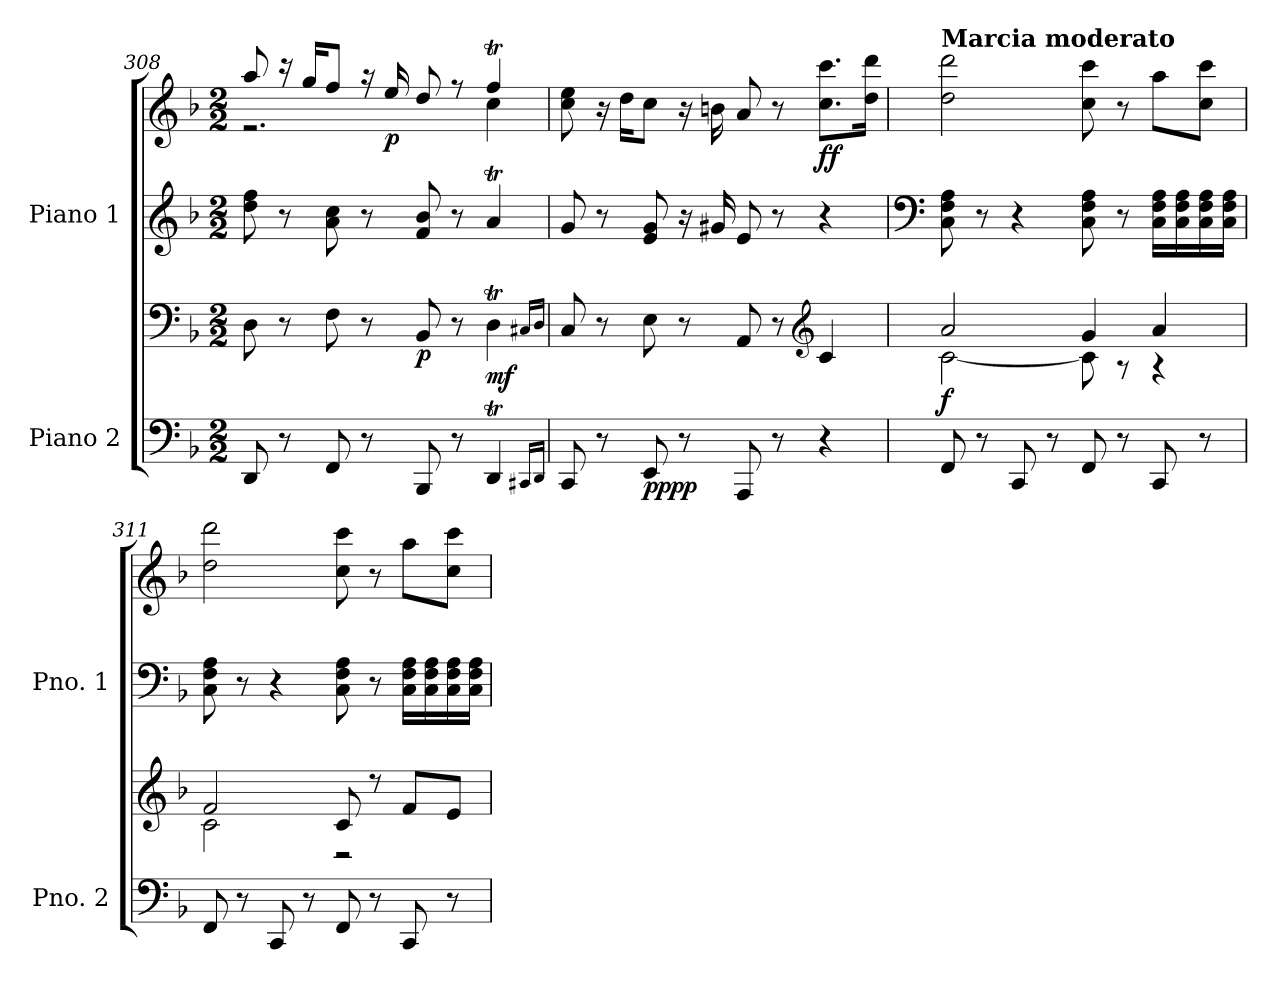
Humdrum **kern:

**kern	**kern	**dynam	**kern	**kern	**dynam
*part2	*part2	*part2	*part1	*part1	*part1
*staff4	*staff3	*staff3/4	*staff2	*staff1	*staff1/2
*I"Piano 2	*	*	*I"Piano 1	*	*
*I'Pno. 2	*	*	*I'Pno. 1	*	*
*clefF4	*clefF4	*	*clefG2	*clefG2	*
*k[b-]	*k[b-]	*	*k[b-]	*k[b-]	*
*M2/2	*M2/2	*	*M2/2	*M2/2	*
=308	=308	=308	=308	=308	=308
*	*	*	*	*^	*
8DD/	8D\	.	8dd\ 8ff\	8aa/	2.r	.
8r	8r	.	8r	16r	.	.
.	.	.	.	16gg/KL	.	.
8FF/	8F\	.	8a\ 8cc\	8ff/J	.	.
8r	8r	.	8r	16r	.	.
!	!	!	!	!	!	!LO:DY:b
.	.	.	.	16ee/	.	p
!	!	!LO:DY:b	!	!	!	!
8BBB-/	8BB-/	p	8f/ 8b-/	8dd/	.	.
8r	8r	.	8r	8r	.	.
!	!	!LO:DY:b	!	!	!	!
4DDT/	4DT\	mf	4at/	4ffT/	4ccTTT\	.
*	*	*	*	*v	*v	*
16qCC#X/LL	16qC#X/LL	.	.	.	.
16qDD/JJ	16qD/JJ	.	.	.	.
!!LO:PB:g=z
=309	=309	=309	=309	=309	=309
8CC/	8C/	.	8g/	8cc\ 8ee\	.
8r	8r	.	8r	16r	.
.	.	.	.	16dd\KL	.
!	!	!LO:DY:b=2	!	!	!
!	!	!LO:DY:n=1:b	!	!	!
8EE/	8E\	pp pp	8e/ 8g/	8cc\J	.
8r	8r	.	16r	16r	.
.	.	.	16g#X/	16bn\	.
8AAA/	8AA/	.	8e/	8a/	.
8r	8r	.	8r	8r	.
*	*clefG2	*	*	*	*
!	!	!	!	!	!LO:DY:b
4r	4c/	.	4r	8.cc\ 8.ccc\L	ff
.	.	.	.	16dd\ 16ddd\Jk	.
=310	=310	=310	=310	=310	=310
!!LO:REH:place=s1:a:B:fs=14:t=26
*	*	*	*clefF4	*	*
*	*	*	*	*MM105	*
*	*^	*	*	*	*
!	!	!	!	!	!LO:TX:a:B:t=Marcia moderato	!
!	!	!	!LO:DY:b	!	!	!
8FF/	2a/	[2c\	f	8C\ 8F\ 8A\	2dd\ 2ddd\	.
8r	.	.	.	8r	.	.
8CC/	.	.	.	4r	.	.
8r	.	.	.	.	.	.
8FF/	4g/	8c\]	.	8C\ 8F\ 8A\	8cc\ 8ccc\	.
8r	.	8r	.	8r	8r	.
8CC/	4a/	4r	.	16C\ 16F\ 16A\LL	8aa\L	.
.	.	.	.	16C\ 16F\ 16A\	.	.
8r	.	.	.	16C\ 16F\ 16A\	8cc\ 8ccc\J	.
.	.	.	.	16C\ 16F\ 16A\JJ	.	.
=311	=311	=311	=311	=311	=311	=311
8FF/	2f/	2c\	.	8C\ 8F\ 8A\	2dd\ 2ddd\	.
8r	.	.	.	8r	.	.
8CC/	.	.	.	4r	.	.
8r	.	.	.	.	.	.
8FF/	8c/	2r	.	8C\ 8F\ 8A\	8cc\ 8ccc\	.
8r	8r	.	.	8r	8r	.
8CC/	8f/L	.	.	16C\ 16F\ 16A\LL	8aa\L	.
.	.	.	.	16C\ 16F\ 16A\	.	.
8r	8e/J	.	.	16C\ 16F\ 16A\	8cc\ 8ccc\J	.
.	.	.	.	16C\ 16F\ 16A\JJ	.	.
*	*v	*v	*	*	*	*
=	=	=	=	=	=
*-	*-	*-	*-	*-	*-
